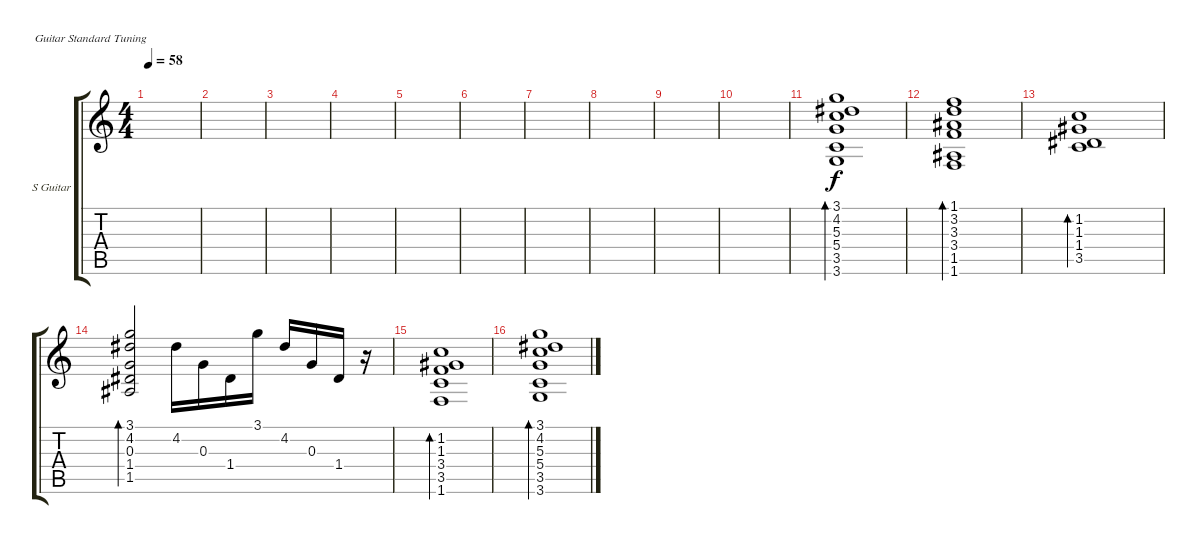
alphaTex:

\defaultSystemsLayout 4
\bracketExtendMode groupsimilarinstruments
\firstSystemTrackNameOrientation horizontal
\otherSystemsTrackNameOrientation horizontal
\track ("Solo Guitar" "S Guitar") {instrument acousticguitarsteel}
\staff {score tabs}
\tuning (E4 B3 G3 D3 A2 E2)
\ts (4 4)
\tempo 58
\clef g2
\scale
0.333333
\ks c
|
\scale
0.333333 |
\scale
0.333333 |
\scale
0.333333 |
\scale
0.333333 |
\scale
0.333333 |
\scale
0.333333 |
\scale
0.333333 |
\scale
0.333333 |
\scale
0.333333 |
\scale
0.333333 (3.6 3.5 5.4 5.3 4.2 3.1).1{bd 123} |
\scale
0.333333 (1.6 1.5 3.4 3.3 3.2 1.1).1{bd 123} |
\scale
0.333333 (3.5 1.4 1.3 1.2).1{bd 123} |
\scale
0.333333 (1.5 1.4 0.3 4.2 3.1).2{bd 123} 4.2.16 0.3.16 1.4.16 3.1.16 4.2.16 0.3.16 1.4.16 r.16 |
\scale
0.333333 (1.6 3.4 1.3 1.2 3.5).1{bd 123} |
\scale
0.333333 (3.6 3.5 5.4 5.3 4.2 3.1).1{bd 123}
